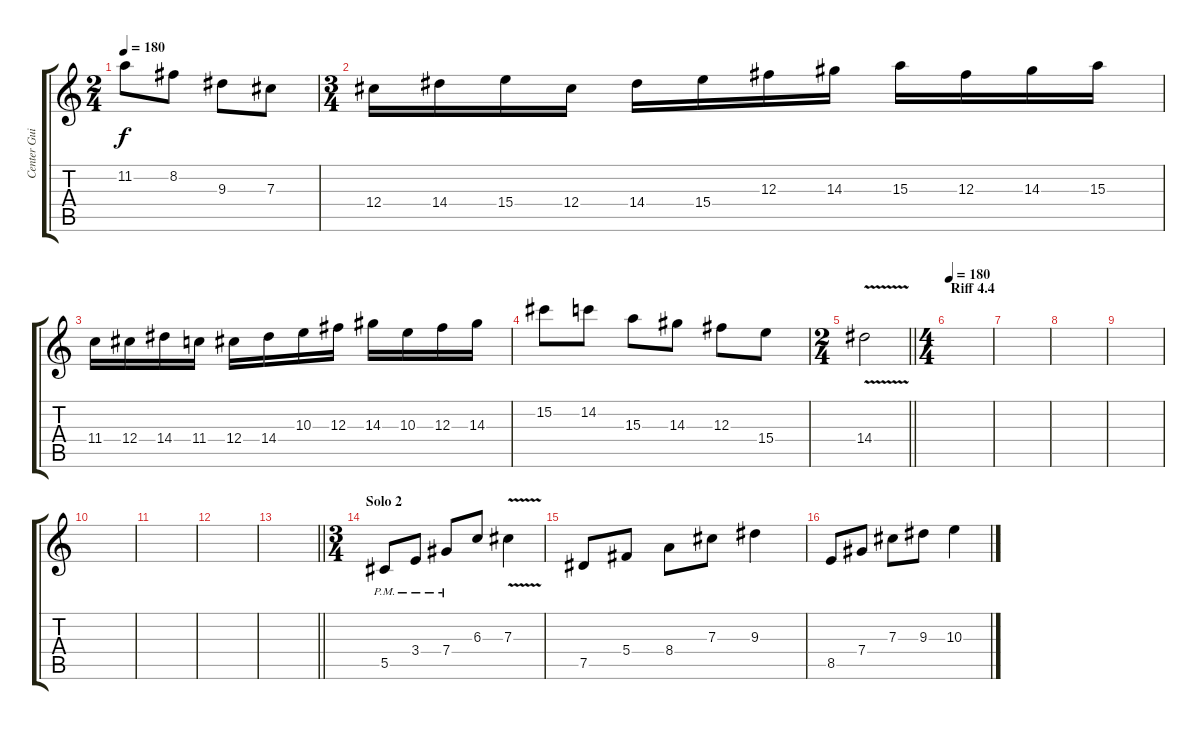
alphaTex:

\track ("Center Guitar I" "Center Gui") {instrument distortionguitar}
\staff {score tabs}
\tuning (Eb4 Bb3 Gb3 Db3 Ab2 Db2) {hide}
\ts (2 4)
\tempo 180
\clef g2
\ks c
11.2.8{dy f} 8.2.8 9.3.8 7.3.8 |
\ts (3 4)
12.4.16 14.4.16 15.4.16 12.4.16 14.4.16 15.4.16 12.3.16 14.3.16 15.3.16 12.3.16 14.3.16 15.3.16 |
11.4.16 12.4.16 14.4.16 11.4.16 12.4.16 14.4.16 10.3.16 12.3.16 14.3.16 10.3.16 12.3.16 14.3.16 |
15.2.8 14.2.8 15.3.8 14.3.8 12.3.8 15.4.8 |
\ts (2 4)
\barLineRight lightlight
14.4{v}.2 |
\ts (4 4)
\section ("" "Riff 4.4")
\tempo 180
|
|
|
|
|
|
|
\barLineRight lightlight
|
\ts (3 4)
\section ("" "Solo 2")
5.5{pm}.8 3.4{pm}.8 7.4{pm}.8 6.3.8 7.3{v}.4 |
7.5.8 5.4.8 8.4.8 7.3.8 9.3.4 |
8.5.8 7.4.8 7.3.8 9.3.8 10.3.4
